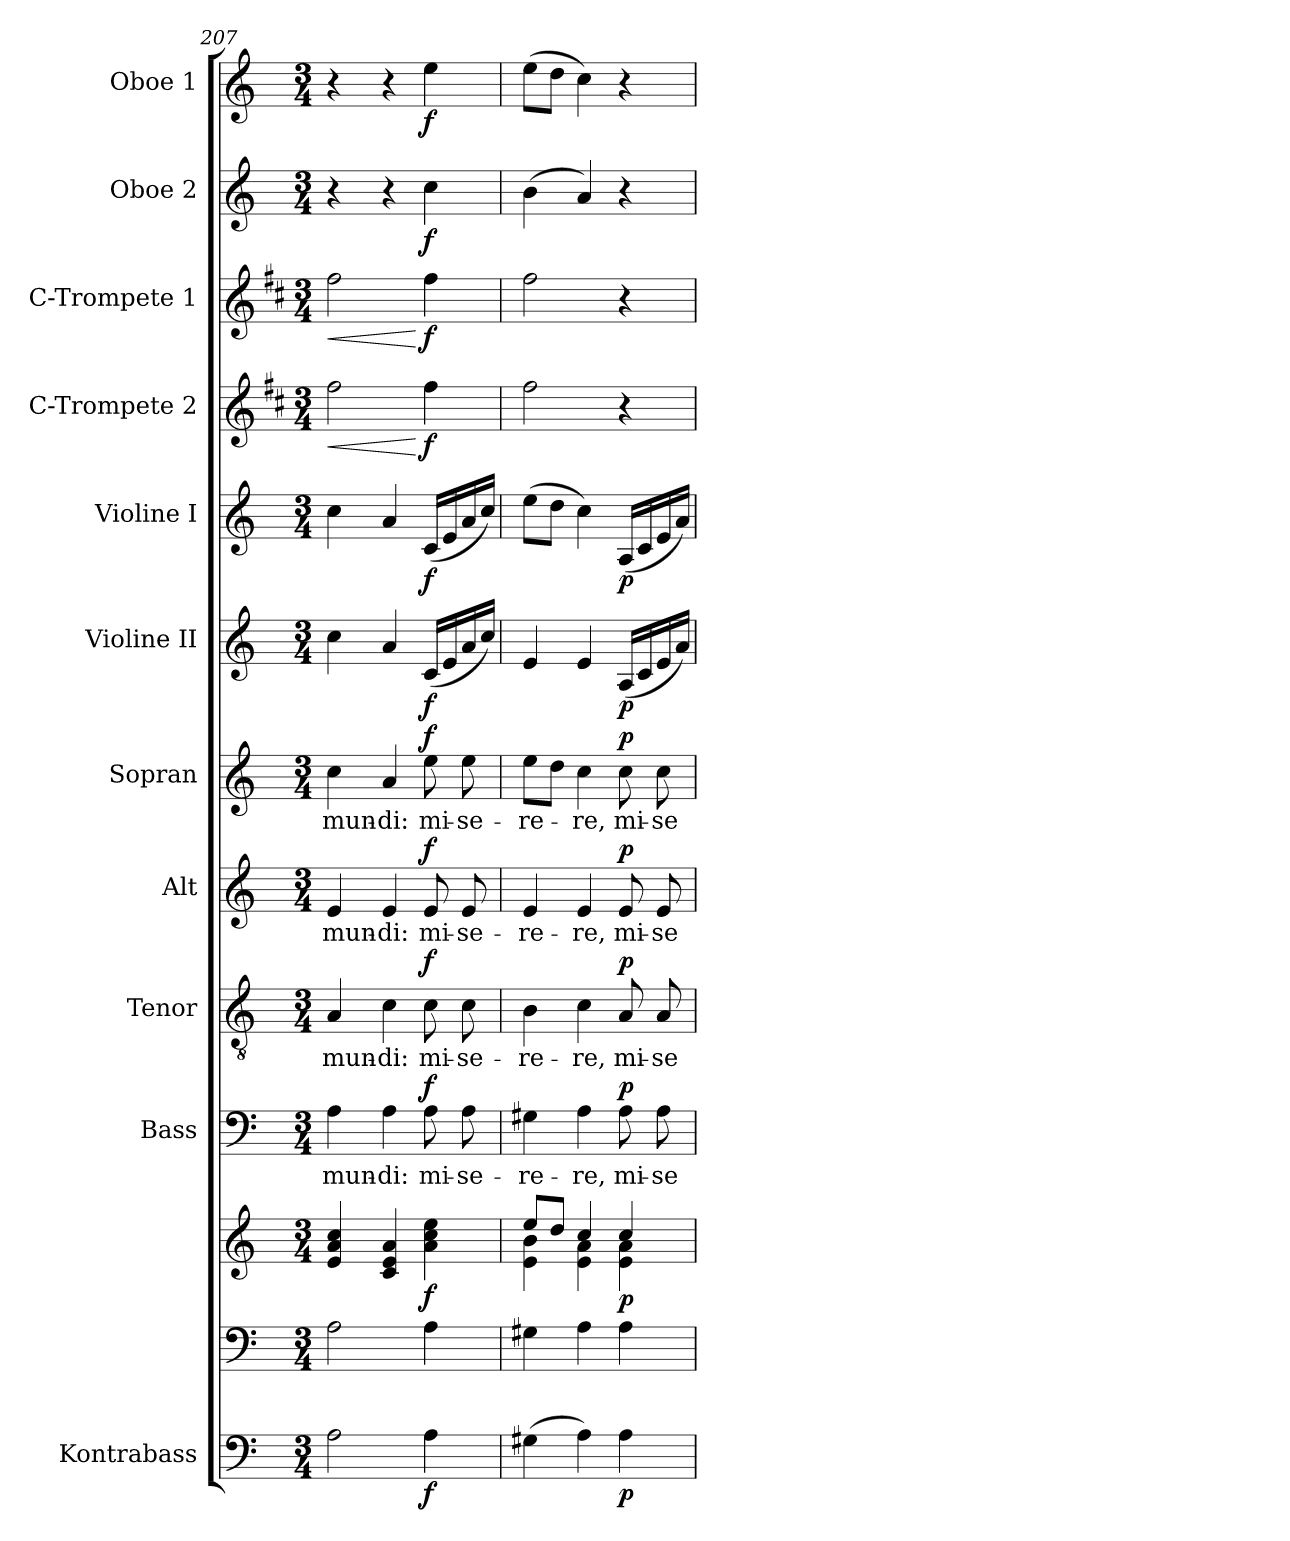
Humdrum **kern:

**kern	**dynam	**kern	**kern	**dynam	**kern	**text	**dynam	**kern	**text	**dynam	**kern	**text	**dynam	**kern	**text	**dynam	**kern	**dynam	**kern	**dynam	**kern	**dynam	**kern	**dynam	**kern	**dynam	**kern	**dynam
*part12	*part12	*part11	*part11	*part11	*part10	*part10	*part10	*part9	*part9	*part9	*part8	*part8	*part8	*part7	*part7	*part7	*part6	*part6	*part5	*part5	*part4	*part4	*part3	*part3	*part2	*part2	*part1	*part1
*staff13	*staff13	*staff12	*staff11	*staff11/12	*staff10	*staff10	*staff10	*staff9	*staff9	*staff9	*staff8	*staff8	*staff8	*staff7	*staff7	*staff7	*staff6	*staff6	*staff5	*staff5	*staff4	*staff4	*staff3	*staff3	*staff2	*staff2	*staff1	*staff1
*I"Kontrabass	*	*	*	*	*I"Bass	*	*	*I"Tenor	*	*	*I"Alt	*	*	*I"Sopran	*	*	*I"Violine II	*	*I"Violine I	*	*I"C-Trompete 2	*	*I"C-Trompete 1	*	*I"Oboe 2	*	*I"Oboe 1	*
*I'Kb.	*	*	*	*	*I'B.	*	*	*I'T.	*	*	*I'A.	*	*	*I'S.	*	*	*I'Vl. II	*	*I'Vl. I	*	*I'C Trp. 2	*	*I'C Trp. 1	*	*I'Ob. 2	*	*I'Ob. 1	*
*clefF4	*	*clefF4	*clefG2	*	*clefF4	*	*	*clefGv2	*	*	*clefG2	*	*	*clefG2	*	*	*clefG2	*	*clefG2	*	*clefG2	*	*clefG2	*	*clefG2	*	*clefG2	*
*ITrd7c12	*	*	*	*	*	*	*	*	*	*	*	*	*	*	*	*	*	*	*	*	*ITrd1c2	*	*ITrd1c2	*	*	*	*	*
*k[]	*	*k[]	*k[]	*	*k[]	*	*	*k[]	*	*	*k[]	*	*	*k[]	*	*	*k[]	*	*k[]	*	*k[]	*	*k[]	*	*k[]	*	*k[]	*
*C:	*	*C:	*C:	*	*C:	*	*	*C:	*	*	*C:	*	*	*C:	*	*	*C:	*	*C:	*	*C:	*	*C:	*	*C:	*	*C:	*
*M3/4	*	*M3/4	*M3/4	*	*M3/4	*	*	*M3/4	*	*	*M3/4	*	*	*M3/4	*	*	*M3/4	*	*M3/4	*	*M3/4	*	*M3/4	*	*M3/4	*	*M3/4	*
=207	=207	=207	=207	=207	=207	=207	=207	=207	=207	=207	=207	=207	=207	=207	=207	=207	=207	=207	=207	=207	=207	=207	=207	=207	=207	=207	=207	=207
!	!	!	!	!	!	!LO:LY:b	!	!	!LO:LY:b	!	!	!LO:LY:b	!	!	!LO:LY:b	!	!	!	!	!	!	!LO:HP:b	!	!LO:HP:b	!	!	!	!
2AA\	.	2A\	4e/ 4a/ 4cc/	.	4A\	mun-	.	4A/	mun-	.	4e/	mun-	.	4cc\	mun-	.	4cc\	.	4cc\	.	2ee\	<	2ee\	<	4r	.	4r	.
!	!	!	!	!	!	!LO:LY:b	!	!	!LO:LY:b	!	!	!LO:LY:b	!	!	!LO:LY:b	!	!	!	!	!	!	!	!	!	!	!	!	!
.	.	.	4c/ 4e/ 4a/	.	4A\	-di:	.	4c\	-di:	.	4e/	-di:	.	4a/	-di:	.	4a/	.	4a/	.	.	.	.	.	4r	.	4r	.
!	!LO:DY:b	!	!	!LO:DY:b	!	!LO:LY:b	!LO:DY:a	!	!LO:LY:b	!LO:DY:a	!	!LO:LY:b	!LO:DY:a	!	!LO:LY:b	!LO:DY:a	!	!LO:DY:b	!	!LO:DY:b	!	!LO:DY:n=1:b	!	!LO:DY:n=1:b	!	!LO:DY:b	!	!LO:DY:b
4AA\	f	4A\	4a\ 4cc\ 4ee\	f	8A\	mi-	f	8c\	mi-	f	8e/	mi-	f	8ee\	mi-	f	(<16c/LL	f	(<16c/LL	f	4ee\	[ f	4ee\	[ f	4cc\	f	4ee\	f
.	.	.	.	.	.	.	.	.	.	.	.	.	.	.	.	.	16e/	.	16e/	.	.	.	.	.	.	.	.	.
!	!	!	!	!	!	!LO:LY:b	!	!	!LO:LY:b	!	!	!LO:LY:b	!	!	!LO:LY:b	!	!	!	!	!	!	!	!	!	!	!	!	!
.	.	.	.	.	8A\	-se-	.	8c\	-se-	.	8e/	-se-	.	8ee\	-se-	.	16a/	.	16a/	.	.	.	.	.	.	.	.	.
.	.	.	.	.	.	.	.	.	.	.	.	.	.	.	.	.	16cc/JJ)	.	16cc/JJ)	.	.	.	.	.	.	.	.	.
=208	=208	=208	=208	=208	=208	=208	=208	=208	=208	=208	=208	=208	=208	=208	=208	=208	=208	=208	=208	=208	=208	=208	=208	=208	=208	=208	=208	=208
*	*	*	*^	*	*	*	*	*	*	*	*	*	*	*	*	*	*	*	*	*	*	*	*	*	*	*	*	*
!	!	!	!	!	!	!	!LO:LY:b	!	!	!LO:LY:b	!	!	!LO:LY:b	!	!	!LO:LY:b	!	!	!	!	!	!	!	!	!	!	!	!	!
(>4GG#X\	.	4G#X\	8ee/L	4e\ 4b\	.	4G#X\	-re-	.	4B\	-re-	.	4e/	-re-	.	8ee\L	-re-	.	4e/	.	(>8ee\L	.	2ee\	.	2ee\	.	(>4b\	.	(>8ee\L	.
.	.	.	8dd/J	.	.	.	.	.	.	.	.	.	.	.	8dd\J	.	.	.	.	8dd\J	.	.	.	.	.	.	.	8dd\J	.
!	!	!	!	!	!	!	!LO:LY:b	!	!	!LO:LY:b	!	!	!LO:LY:b	!	!	!LO:LY:b	!	!	!	!	!	!	!	!	!	!	!	!	!
4AA\)	.	4A\	4cc/	4e\ 4a\	.	4A\	-re,	.	4c\	-re,	.	4e/	-re,	.	4cc\	-re,	.	4e/	.	4cc\)	.	.	.	.	.	4a/)	.	4cc\)	.
!	!LO:DY:b	!	!	!	!LO:DY:b	!	!LO:LY:b	!LO:DY:a	!	!LO:LY:b	!LO:DY:a	!	!LO:LY:b	!LO:DY:a	!	!LO:LY:b	!LO:DY:a	!	!LO:DY:b	!	!LO:DY:b	!	!	!	!	!	!	!	!
4AA\	p	4A\	4cc/	4e\ 4a\	p	8A\	mi-	p	8A/	mi-	p	8e/	mi-	p	8cc\	mi-	p	(<16A/LL	p	(<16A/LL	p	4r	.	4r	.	4r	.	4r	.
.	.	.	.	.	.	.	.	.	.	.	.	.	.	.	.	.	.	16c/	.	16c/	.	.	.	.	.	.	.	.	.
!	!	!	!	!	!	!	!LO:LY:b	!	!	!LO:LY:b	!	!	!LO:LY:b	!	!	!LO:LY:b	!	!	!	!	!	!	!	!	!	!	!	!	!
.	.	.	.	.	.	8A\	-se-	.	8A/	-se-	.	8e/	-se-	.	8cc\	-se-	.	16e/	.	16e/	.	.	.	.	.	.	.	.	.
.	.	.	.	.	.	.	.	.	.	.	.	.	.	.	.	.	.	16a/JJ)	.	16a/JJ)	.	.	.	.	.	.	.	.	.
*	*	*	*v	*v	*	*	*	*	*	*	*	*	*	*	*	*	*	*	*	*	*	*	*	*	*	*	*	*	*
=	=	=	=	=	=	=	=	=	=	=	=	=	=	=	=	=	=	=	=	=	=	=	=	=	=	=	=	=
*-	*-	*-	*-	*-	*-	*-	*-	*-	*-	*-	*-	*-	*-	*-	*-	*-	*-	*-	*-	*-	*-	*-	*-	*-	*-	*-	*-	*-
